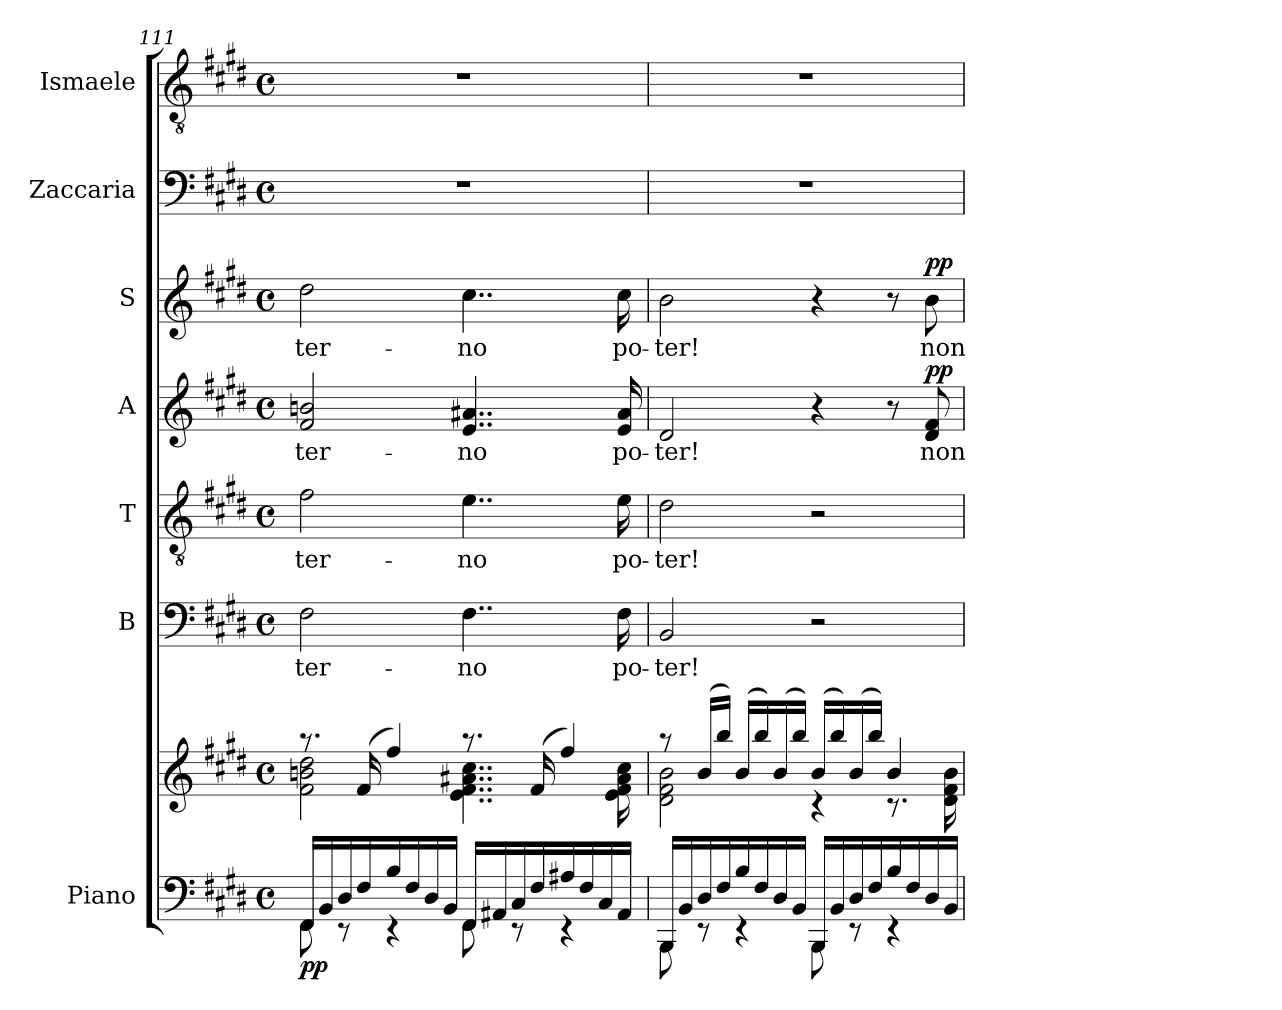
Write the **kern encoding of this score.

**kern	**kern	**dynam	**kern	**text	**kern	**text	**kern	**text	**dynam	**kern	**text	**dynam	**kern	**kern
*part7	*part7	*part7	*part6	*part6	*part5	*part5	*part4	*part4	*part4	*part3	*part3	*part3	*part2	*part1
*staff8	*staff7	*staff7/8	*staff6	*staff6	*staff5	*staff5	*staff4	*staff4	*staff4	*staff3	*staff3	*staff3	*staff2	*staff1
*I"Piano	*	*	*I"B	*	*I"T	*	*I"A	*	*	*I"S	*	*	*I"Zaccaria	*I"Ismaele
*I'Pno	*	*	*I'B	*	*I'T	*	*I'A	*	*	*I'S	*	*	*	*
!!LO:LB:g=z
*clefF4	*clefG2	*	*clefF4	*	*clefGv2	*	*clefG2	*	*	*clefG2	*	*	*clefF4	*clefGv2
*k[f#c#g#d#]	*k[f#c#g#d#]	*	*k[f#c#g#d#]	*	*k[f#c#g#d#]	*	*k[f#c#g#d#]	*	*	*k[f#c#g#d#]	*	*	*k[f#c#g#d#]	*k[f#c#g#d#]
*M4/4	*M4/4	*	*M4/4	*	*M4/4	*	*M4/4	*	*	*M4/4	*	*	*M4/4	*M4/4
*met(c)	*met(c)	*	*met(c)	*	*met(c)	*	*met(c)	*	*	*met(c)	*	*	*met(c)	*met(c)
=111	=111	=111	=111	=111	=111	=111	=111	=111	=111	=111	=111	=111	=111	=111
*^	*^	*	*	*	*	*	*	*	*	*	*	*	*	*
!	!	!	!	!LO:DY:b=2	!	!LO:LY:b	!	!LO:LY:b	!	!LO:LY:b	!	!	!LO:LY:b	!	!	!
16FF#/LL	8FF#\	8.raa	2f#\ 2bn\ 2dd#\	pp	2F#\	-ter-	2f#\	-ter-	2f#/ 2bn/	-ter-	.	2dd#\	-ter-	.	1r	1r
16BB/	.	.	.	.	.	.	.	.	.	.	.	.	.	.	.	.
16D#/	8rEE	.	.	.	.	.	.	.	.	.	.	.	.	.	.	.
16F#/	.	(16f#/	.	.	.	.	.	.	.	.	.	.	.	.	.	.
16B/	4rEE	4ff#/)	.	.	.	.	.	.	.	.	.	.	.	.	.	.
16F#/	.	.	.	.	.	.	.	.	.	.	.	.	.	.	.	.
16D#/	.	.	.	.	.	.	.	.	.	.	.	.	.	.	.	.
16BB/JJ	.	.	.	.	.	.	.	.	.	.	.	.	.	.	.	.
!	!	!	!	!	!	!LO:LY:b	!	!LO:LY:b	!	!LO:LY:b	!	!	!LO:LY:b	!	!	!
16FF#/LL	8FF#\	8.raa	4..e\ 4..f#\ 4..a#X\ 4..cc#\	.	4..F#\	-no	4..e\	-no	4..e/ 4..a#X/	-no	.	4..cc#\	-no	.	.	.
16AA#X/	.	.	.	.	.	.	.	.	.	.	.	.	.	.	.	.
16C#/	8rEE	.	.	.	.	.	.	.	.	.	.	.	.	.	.	.
16F#/	.	(16f#/	.	.	.	.	.	.	.	.	.	.	.	.	.	.
16A#X/	4rEE	4ff#/)	.	.	.	.	.	.	.	.	.	.	.	.	.	.
16F#/	.	.	.	.	.	.	.	.	.	.	.	.	.	.	.	.
16C#/	.	.	.	.	.	.	.	.	.	.	.	.	.	.	.	.
!	!	!	!	!	!	!LO:LY:b	!	!LO:LY:b	!	!LO:LY:b	!	!	!LO:LY:b	!	!	!
16AA#/JJ	.	.	16e\ 16f#\ 16a#\ 16cc#\	.	16F#\	po-	16e\	po-	16e/ 16a#/	po-	.	16cc#\	po-	.	.	.
=112	=112	=112	=112	=112	=112	=112	=112	=112	=112	=112	=112	=112	=112	=112	=112	=112
!	!	!	!	!	!	!LO:LY:b	!	!LO:LY:b	!	!LO:LY:b	!	!	!LO:LY:b	!	!	!
16BBB/LL	8BBB\	8raa	2d#\ 2f#\ 2b\	.	2BB/	-ter!	2d#\	-ter!	2d#/	-ter!	.	2b\	-ter!	.	1r	1r
16BB/	.	.	.	.	.	.	.	.	.	.	.	.	.	.	.	.
16D#/	8rEE	(>16b/LL	.	.	.	.	.	.	.	.	.	.	.	.	.	.
16F#/	.	16bb/JJ)	.	.	.	.	.	.	.	.	.	.	.	.	.	.
16B/	4rEE	(>16b/LL	.	.	.	.	.	.	.	.	.	.	.	.	.	.
16F#/	.	16bb/)	.	.	.	.	.	.	.	.	.	.	.	.	.	.
16D#/	.	(>16b/	.	.	.	.	.	.	.	.	.	.	.	.	.	.
16BB/JJ	.	16bb/JJ)	.	.	.	.	.	.	.	.	.	.	.	.	.	.
16BBB/LL	8BBB\	(>16b/LL	4rc	.	2r	.	2r	.	4r	.	.	4r	.	.	.	.
16BB/	.	16bb/)	.	.	.	.	.	.	.	.	.	.	.	.	.	.
16D#/	8rEE	(>16b/	.	.	.	.	.	.	.	.	.	.	.	.	.	.
16F#/	.	16bb/JJ)	.	.	.	.	.	.	.	.	.	.	.	.	.	.
16B/	4rEE	4b/	8.rc	.	.	.	.	.	8r	.	.	8r	.	.	.	.
16F#/	.	.	.	.	.	.	.	.	.	.	.	.	.	.	.	.
!	!	!	!	!	!	!	!	!	!	!LO:LY:b	!LO:DY:a	!	!LO:LY:b	!LO:DY:a	!	!
16D#/	.	.	.	.	.	.	.	.	8d#/ 8f#/	non	pp	8b\	non	pp	.	.
16BB/JJ	.	.	16d#\ 16f#\ 16b\	.	.	.	.	.	.	.	.	.	.	.	.	.
*v	*v	*	*	*	*	*	*	*	*	*	*	*	*	*	*	*
*	*v	*v	*	*	*	*	*	*	*	*	*	*	*	*	*
=	=	=	=	=	=	=	=	=	=	=	=	=	=	=
*-	*-	*-	*-	*-	*-	*-	*-	*-	*-	*-	*-	*-	*-	*-
